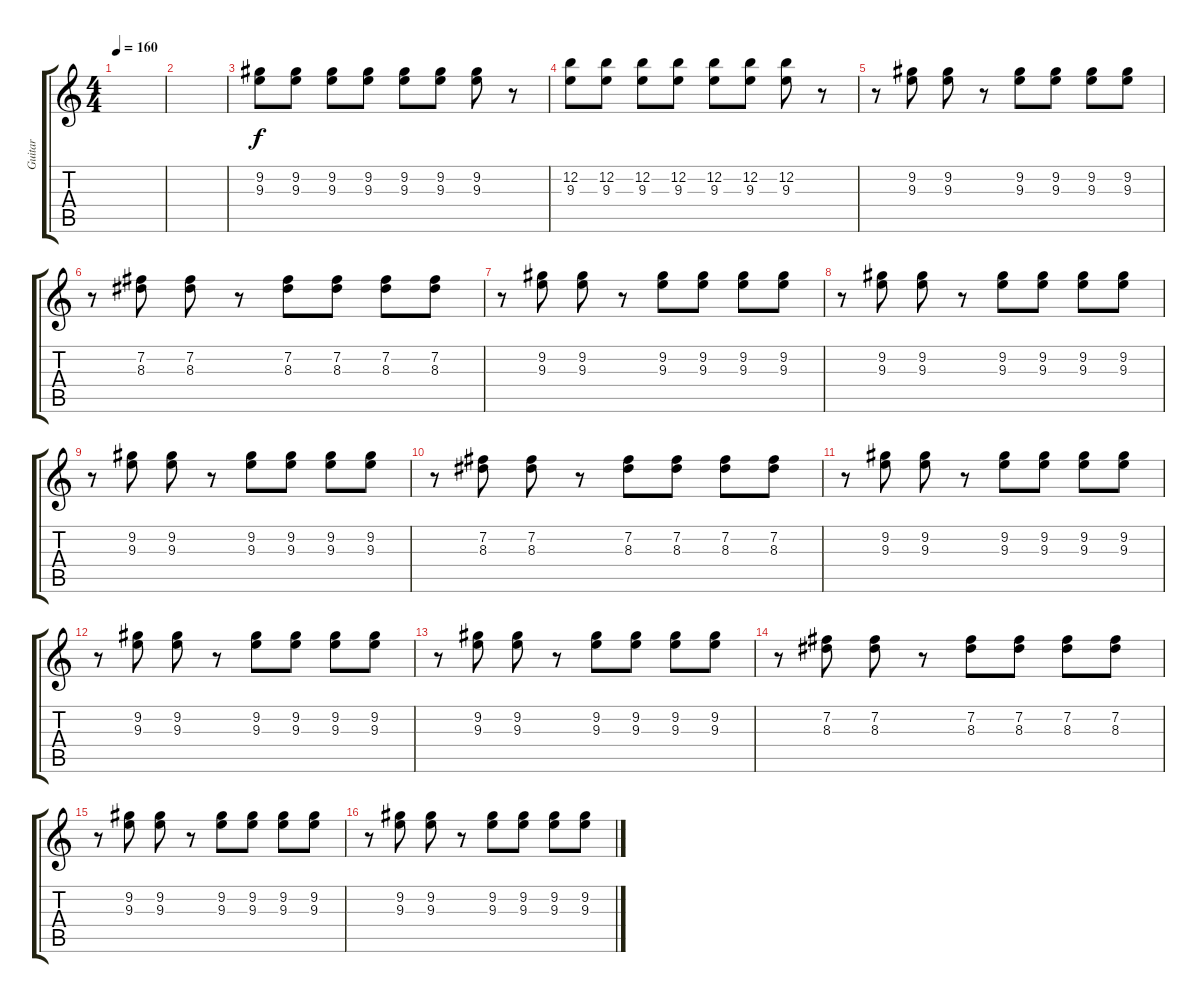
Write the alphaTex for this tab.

\track ("Guitar " "Guitar ") {instrument overdrivenguitar}
\staff {score tabs}
\tuning (E4 B3 G3 D3 A2 E2) {hide}
\ts (4 4)
\tempo 160
\clef g2
\ks c
|
|
(9.2 9.3).8 (9.2 9.3).8 (9.2 9.3).8 (9.2 9.3).8 (9.2 9.3).8 (9.2 9.3).8 (9.2 9.3).8 r.8 |
(12.2 9.3).8 (12.2 9.3).8 (12.2 9.3).8 (12.2 9.3).8 (12.2 9.3).8 (12.2 9.3).8 (12.2 9.3).8 r.8 |
r.8 (9.2 9.3).8 (9.2 9.3).8 r.8 (9.2 9.3).8 (9.2 9.3).8 (9.2 9.3).8 (9.2 9.3).8 |
r.8 (7.2 8.3).8 (7.2 8.3).8 r.8 (7.2 8.3).8 (7.2 8.3).8 (7.2 8.3).8 (7.2 8.3).8 |
r.8 (9.2 9.3).8 (9.2 9.3).8 r.8 (9.2 9.3).8 (9.2 9.3).8 (9.2 9.3).8 (9.2 9.3).8 |
r.8 (9.2 9.3).8 (9.2 9.3).8 r.8 (9.2 9.3).8 (9.2 9.3).8 (9.2 9.3).8 (9.2 9.3).8 |
r.8 (9.2 9.3).8 (9.2 9.3).8 r.8 (9.2 9.3).8 (9.2 9.3).8 (9.2 9.3).8 (9.2 9.3).8 |
r.8 (7.2 8.3).8 (7.2 8.3).8 r.8 (7.2 8.3).8 (7.2 8.3).8 (7.2 8.3).8 (7.2 8.3).8 |
r.8 (9.2 9.3).8 (9.2 9.3).8 r.8 (9.2 9.3).8 (9.2 9.3).8 (9.2 9.3).8 (9.2 9.3).8 |
r.8 (9.2 9.3).8 (9.2 9.3).8 r.8 (9.2 9.3).8 (9.2 9.3).8 (9.2 9.3).8 (9.2 9.3).8 |
r.8 (9.2 9.3).8 (9.2 9.3).8 r.8 (9.2 9.3).8 (9.2 9.3).8 (9.2 9.3).8 (9.2 9.3).8 |
r.8 (7.2 8.3).8 (7.2 8.3).8 r.8 (7.2 8.3).8 (7.2 8.3).8 (7.2 8.3).8 (7.2 8.3).8 |
r.8 (9.2 9.3).8 (9.2 9.3).8 r.8 (9.2 9.3).8 (9.2 9.3).8 (9.2 9.3).8 (9.2 9.3).8 |
r.8 (9.2 9.3).8 (9.2 9.3).8 r.8 (9.2 9.3).8 (9.2 9.3).8 (9.2 9.3).8 (9.2 9.3).8
